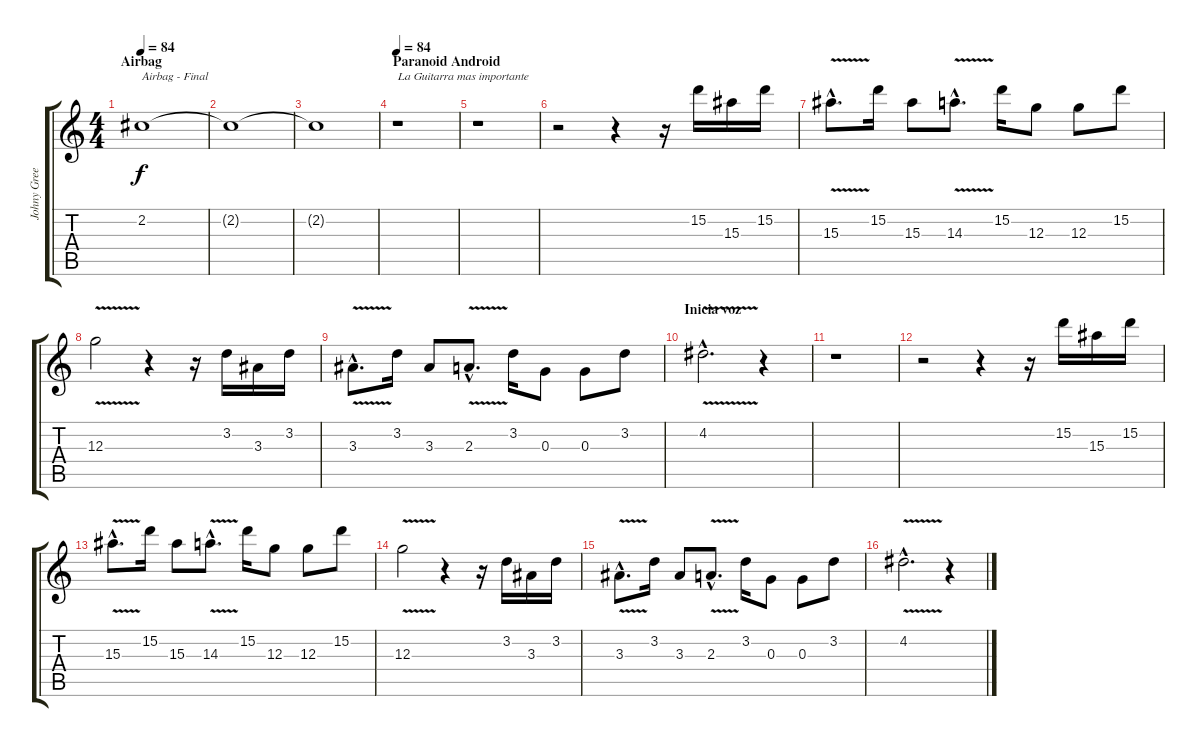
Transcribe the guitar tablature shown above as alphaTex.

\track ("Johny Greenwood" "Johny Gree") {instrument electricguitarjazz}
\staff {score tabs}
\tuning (E4 B3 G3 D3 A2 E2) {hide}
\ts (4 4)
\section ("" "Airbag")
\tempo 84
\clef g2
\ks c
2.2.1{txt "Airbag - Final" dy f instrument electricguitarjazz} |
2.2{t}.1 |
2.2{t}.1 |
\section ("" "Paranoid Android")
\tempo 84
r.1{txt "La Guitarra mas importante"} |
r.1 |
r.2 r.4 r.16 15.2.16 15.3.16 15.2.16 |
15.3{v hac}.8{d} 15.2.16 15.3.8 14.3{v hac}.8{d} 15.2.16 12.3.8 12.3.8 15.2.8 |
12.3{v}.2 r.4 r.16 3.2.16 3.3.16 3.2.16 |
3.3{v hac}.8{d} 3.2.16 3.3.8 2.3{v hac}.8{d} 3.2.16 0.3.8 0.3.8 3.2.8 |
\section ("" "Inicia voz")
4.2{v hac}.2{d} r.4 |
r.1 |
r.2 r.4 r.16 15.2.16 15.3.16 15.2.16 |
15.3{v hac}.8{d} 15.2.16 15.3.8 14.3{v hac}.8{d} 15.2.16 12.3.8 12.3.8 15.2.8 |
12.3{v}.2 r.4 r.16 3.2.16 3.3.16 3.2.16 |
3.3{v hac}.8{d} 3.2.16 3.3.8 2.3{v hac}.8{d} 3.2.16 0.3.8 0.3.8 3.2.8 |
4.2{v hac}.2{d} r.4
